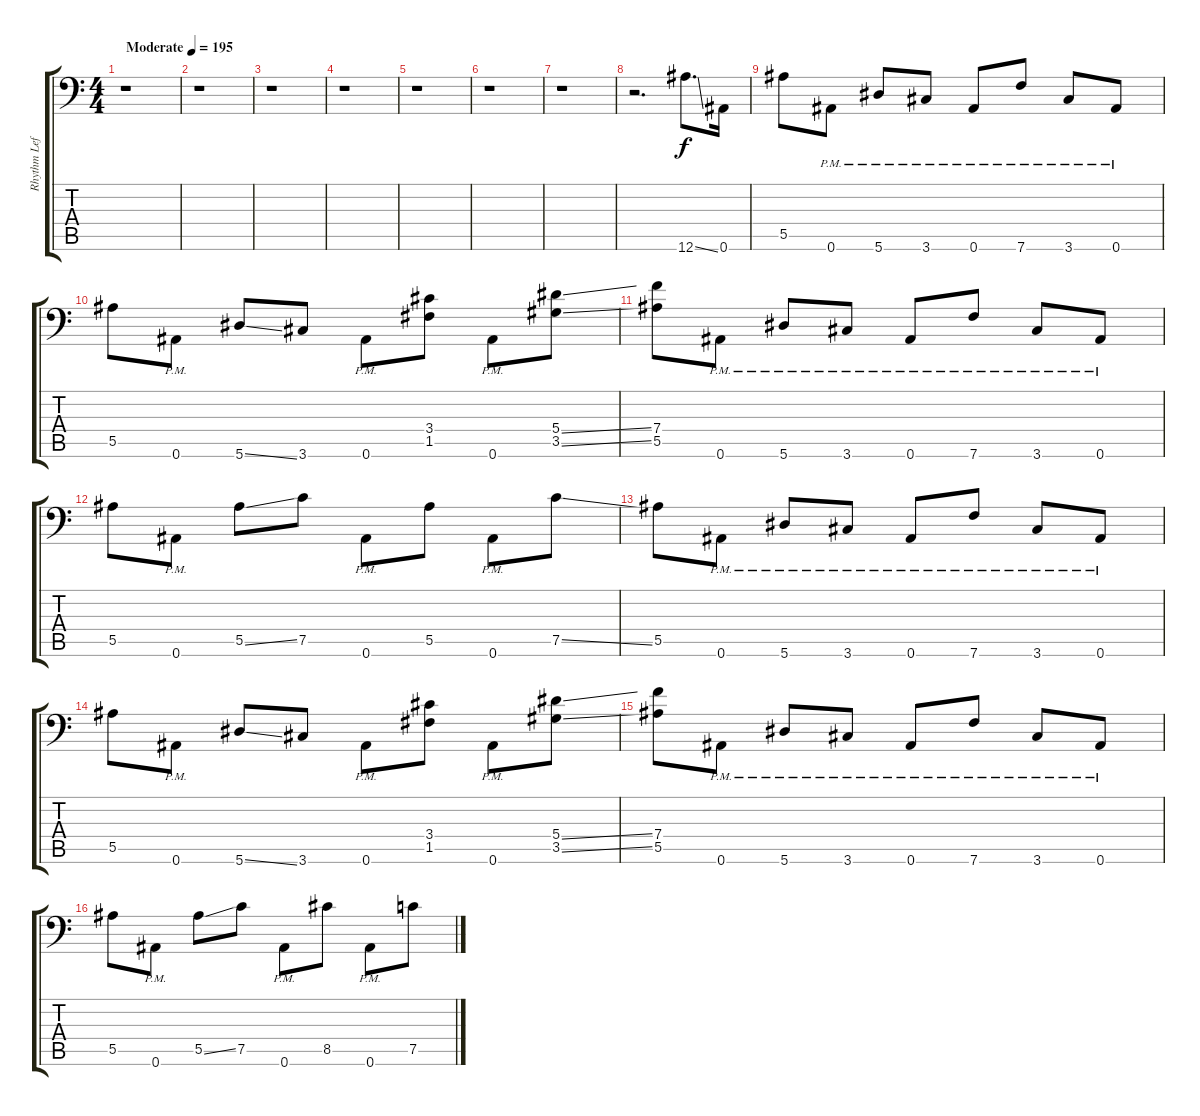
\track ("Rhythm Left" "Rhythm Lef") {instrument distortionguitar}
\staff {score tabs}
\tuning (C4 G3 Eb3 Bb2 F2 Bb1) {hide}
\ts (4 4)
\tempo (195 "Moderate")
\clef f4
\ks c
r.1{dy f instrument distortionguitar} |
r.1 |
r.1 |
r.1 |
r.1 |
r.1 |
r.1 |
r.2{d} 12.6{ss}.8{d} 0.6.16 |
5.5.8 0.6{pm}.8 5.6{pm}.8 3.6{pm}.8 0.6{pm}.8 7.6{pm}.8 3.6{pm}.8 0.6{pm}.8 |
5.5.8 0.6{pm}.8 5.6{ss}.8 3.6.8 0.6{pm}.8 (3.4 1.5).8 0.6{pm}.8 (5.4{ss} 3.5{ss}).8 |
(7.4 5.5).8 0.6{pm}.8 5.6{pm}.8 3.6{pm}.8 0.6{pm}.8 7.6{pm}.8 3.6{pm}.8 0.6{pm}.8 |
5.5.8 0.6{pm}.8 5.5{ss}.8 7.5.8 0.6{pm}.8 5.5.8 0.6{pm}.8 7.5{ss}.8 |
5.5.8 0.6{pm}.8 5.6{pm}.8 3.6{pm}.8 0.6{pm}.8 7.6{pm}.8 3.6{pm}.8 0.6{pm}.8 |
5.5.8 0.6{pm}.8 5.6{ss}.8 3.6.8 0.6{pm}.8 (3.4 1.5).8 0.6{pm}.8 (5.4{ss} 3.5{ss}).8 |
(7.4 5.5).8 0.6{pm}.8 5.6{pm}.8 3.6{pm}.8 0.6{pm}.8 7.6{pm}.8 3.6{pm}.8 0.6{pm}.8 |
5.5.8 0.6{pm}.8 5.5{ss}.8 7.5.8 0.6{pm}.8 8.5.8 0.6{pm}.8 7.5.8
